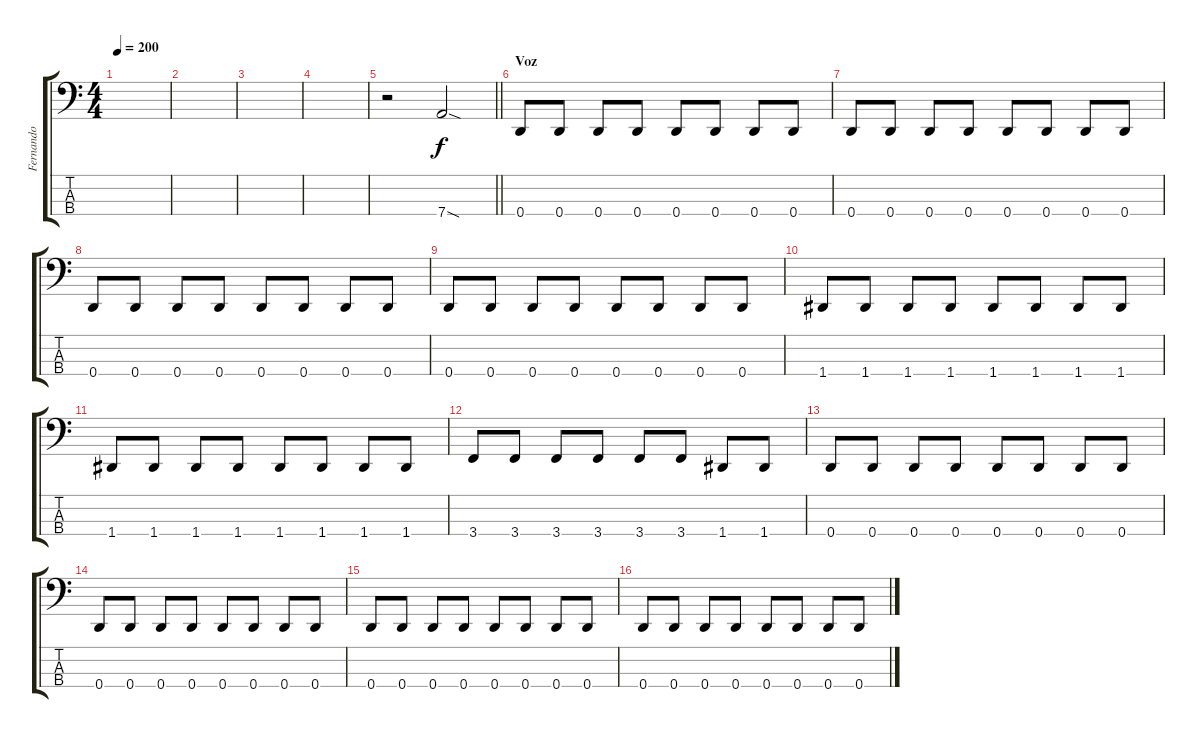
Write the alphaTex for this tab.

\track ("Fernando" "Fernando") {instrument electricbassfinger}
\staff {score tabs}
\tuning (F2 C2 G1 D1) {hide}
\ts (4 4)
\tempo 200
\clef f4
\ks c
|
|
|
|
\barLineRight lightlight
r.2 7.4{sod}.2 |
\section ("" "Voz")
0.4.8 0.4.8 0.4.8 0.4.8 0.4.8 0.4.8 0.4.8 0.4.8 |
0.4.8 0.4.8 0.4.8 0.4.8 0.4.8 0.4.8 0.4.8 0.4.8 |
0.4.8 0.4.8 0.4.8 0.4.8 0.4.8 0.4.8 0.4.8 0.4.8 |
0.4.8 0.4.8 0.4.8 0.4.8 0.4.8 0.4.8 0.4.8 0.4.8 |
1.4.8 1.4.8 1.4.8 1.4.8 1.4.8 1.4.8 1.4.8 1.4.8 |
1.4.8 1.4.8 1.4.8 1.4.8 1.4.8 1.4.8 1.4.8 1.4.8 |
3.4.8 3.4.8 3.4.8 3.4.8 3.4.8 3.4.8 1.4.8 1.4.8 |
0.4.8 0.4.8 0.4.8 0.4.8 0.4.8 0.4.8 0.4.8 0.4.8 |
0.4.8 0.4.8 0.4.8 0.4.8 0.4.8 0.4.8 0.4.8 0.4.8 |
0.4.8 0.4.8 0.4.8 0.4.8 0.4.8 0.4.8 0.4.8 0.4.8 |
0.4.8 0.4.8 0.4.8 0.4.8 0.4.8 0.4.8 0.4.8 0.4.8
